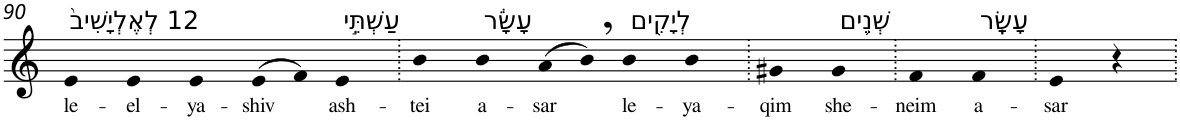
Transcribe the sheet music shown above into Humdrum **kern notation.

**kern	**text
*part1	*part1
*staff1	*staff1
*I"Piano	*
*I'Pno	*
!!LO:PB:g=z
*clefG2	*
*k[]	*
=90	=90
!LO:TX:a:t=12 לְאֶלְיָשִׁיב֙	!
!	!LO:LY:b
4e	le-
!	!LO:LY:b
4e	-el-
!	!LO:LY:b
4e	-ya-
!	!LO:LY:b
(>8e	-shiv
8f)	.
!LO:TX:a:t=עַשְׁתֵּ֣י	!
!	!LO:LY:b
4e	ash-
=91.	=91.
!	!LO:LY:b
4b	-tei
!LO:TX:a:t=עָשָׂ֔ר	!
!	!LO:LY:b
4b	a-
!	!LO:LY:b
(>8a	-sar
8b,)	.
!LO:TX:a:t=לְיָקִ֖ים	!
!	!LO:LY:b
4b	le-
!	!LO:LY:b
4b	-ya-
=92.	=92.
!	!LO:LY:b
4g#X	-qim
!LO:TX:a:t=שְׁנֵ֥ים	!
!	!LO:LY:b
4g#	she-
=93.	=93.
!	!LO:LY:b
4f	-neim
!LO:TX:a:t=עָשָֽׂר	!
!	!LO:LY:b
4f	a-
=94.	=94.
!	!LO:LY:b
4e	-sar
4r	.
=.	=.
*-	*-
